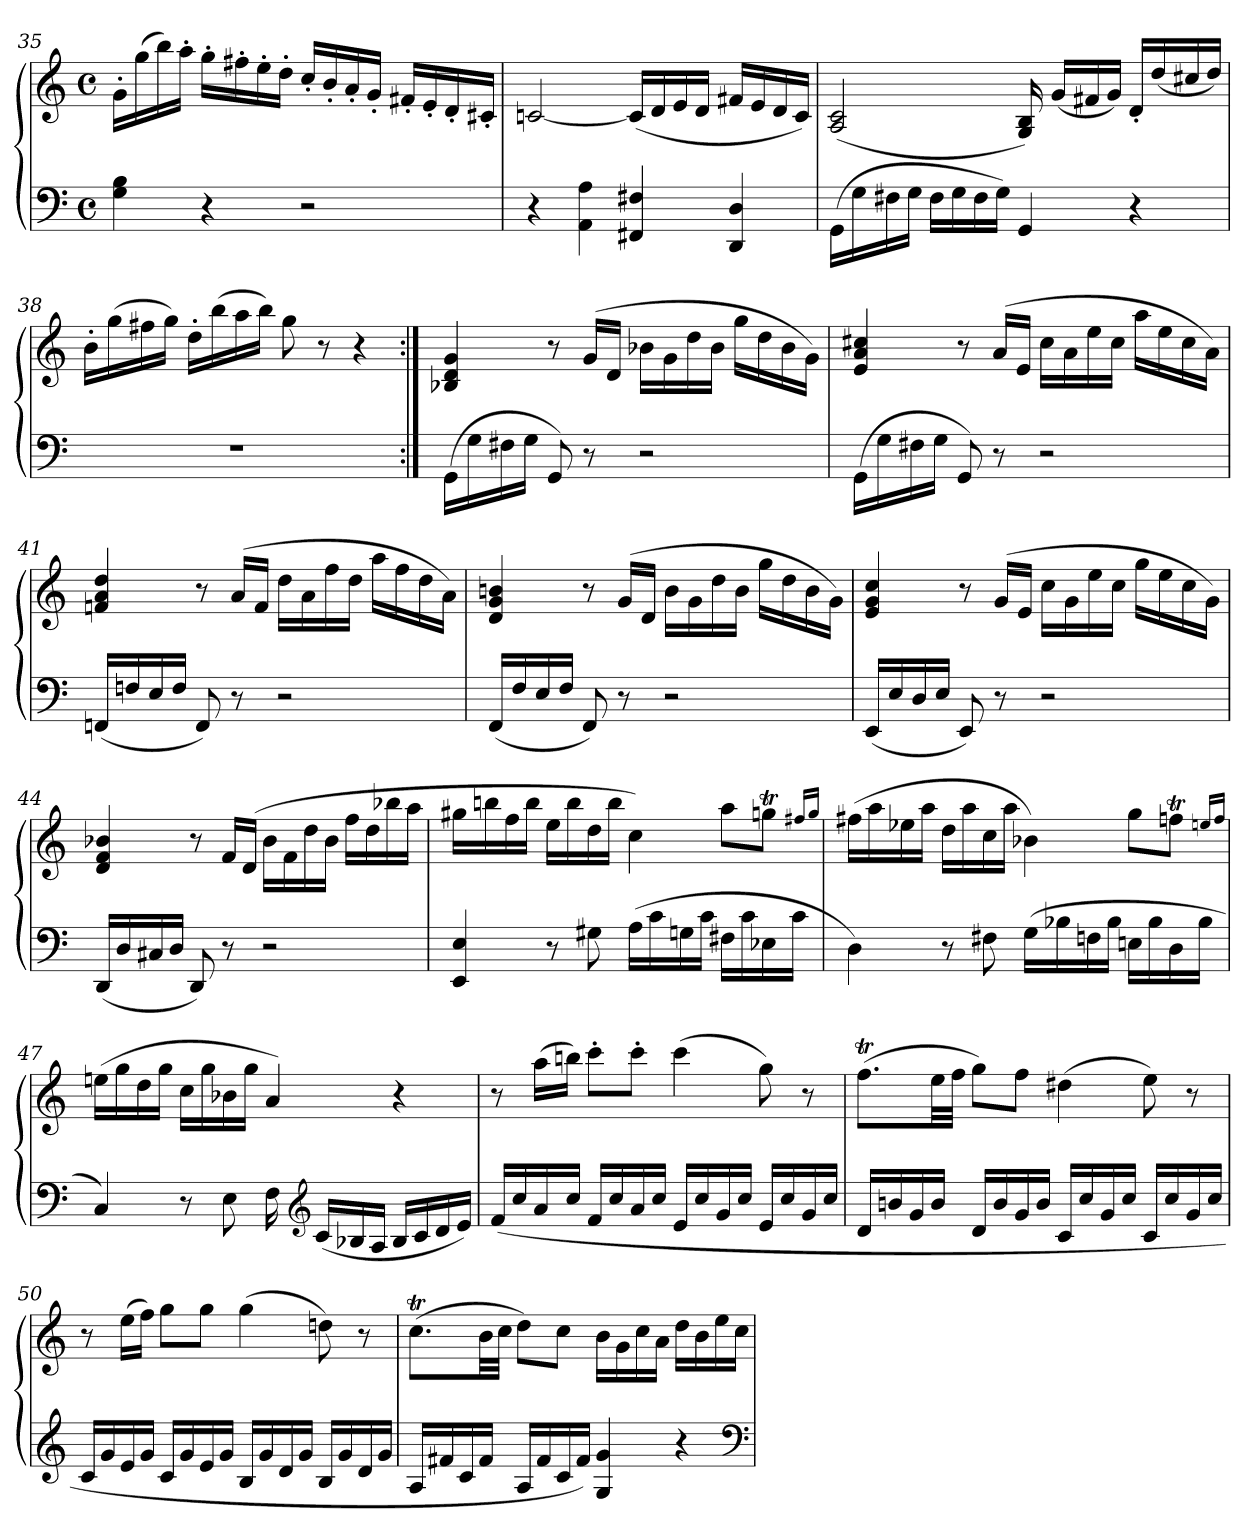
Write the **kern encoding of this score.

**kern	**kern
*part1	*part1
*staff2	*staff1
*clefF4	*clefG2
*k[]	*k[]
*C:	*C:
*M4/4	*M4/4
*met(c)	*met(c)
=35	=35
4G\ 4B\	16g'\LL
.	(16gg\
.	16bb\)
.	16aa'\JJ
4r	16gg'\LL
.	16ff#X'\
.	16ee'\
.	16dd'\JJ
2r	16cc'/LL
.	16b'/
.	16a'/
.	16g'/JJ
.	16f#X'/LL
.	16e'/
.	16d'/
.	16c#X'/JJ
=36	=36
4r	[2cn/
4AA\ 4A\	.
4FF#X/ 4F#X/	(16c/LL]
.	16d/
.	16e/
.	16d/JJ
4DD/ 4D/	16f#X/LL
.	16e/
.	16d/
.	16c/JJ)
=37	=37
(16GG\LL	(2A/ 2c/
16G\	.
16F#X\	.
16G\JJ	.
16F#\LL	.
16G\	.
16F#\	.
16G\JJ)	.
4GG/	16G/ 16B/)
.	(16g/LL
.	16f#X/
.	16g/JJ)
4r	16d'/LL
.	(16dd/
.	16cc#X/
.	16dd/JJ)
=38	=38
1r	16b'\LL
.	(16gg\
.	16ff#X\
.	16gg\JJ)
.	16dd'\LL
.	(16bb\
.	16aa\
.	16bb\JJ)
.	8gg\
.	8r
.	4r
=39:|!	=39:|!
(16GG\LL	4B-X/ 4d/ 4g/
16G\	.
16F#X\	.
16G\JJ	.
8GG/)	8r
8r	(16g/LL
.	16d/JJ
2r	16b-X\LL
.	16g\
.	16dd\
.	16b-\JJ
.	16gg\LL
.	16dd\
.	16b-\
.	16g\JJ)
=40	=40
(16GG\LL	4e/ 4a/ 4cc#X/
16G\	.
16F#X\	.
16G\JJ	.
8GG/)	8r
8r	(16a/LL
.	16e/JJ
2r	16cc#\LL
.	16a\
.	16ee\
.	16cc#\JJ
.	16aa\LL
.	16ee\
.	16cc#\
.	16a\JJ)
=41	=41
(16FFn/LL	4fn/ 4a/ 4dd/
16Fn/	.
16E/	.
16F/JJ	.
8FF/)	8r
8r	(16a/LL
.	16f/JJ
2r	16dd\LL
.	16a\
.	16ff\
.	16dd\JJ
.	16aa\LL
.	16ff\
.	16dd\
.	16a\JJ)
=42	=42
(16FF/LL	4d/ 4g/ 4bn/
16F/	.
16E/	.
16F/JJ	.
8FF/)	8r
8r	(16g/LL
.	16d/JJ
2r	16b\LL
.	16g\
.	16dd\
.	16b\JJ
.	16gg\LL
.	16dd\
.	16b\
.	16g\JJ)
=43	=43
(16EE/LL	4e/ 4g/ 4cc/
16E/	.
16D/	.
16E/JJ	.
8EE/)	8r
8r	(16g/LL
.	16e/JJ
2r	16cc\LL
.	16g\
.	16ee\
.	16cc\JJ
.	16gg\LL
.	16ee\
.	16cc\
.	16g\JJ)
=44	=44
(16DD/LL	4d/ 4f/ 4b-X/
16D/	.
16C#X/	.
16D/JJ	.
8DD/)	8r
8r	16f/LL
.	(16d/JJ
2r	16b-\LL
.	16f\
.	16dd\
.	16b-\JJ
.	16ff\LL
.	16dd\
.	16bb-X\
.	16aa\JJ
=45	=45
4EE/ 4E/	16gg#X\LL
.	16bbn\
.	16ff\
.	16bb\JJ
8r	16ee\LL
.	16bb\
8G#X\	16dd\
.	16bb\JJ
(16A\LL	4cc\)
16c\	.
16Gn\	.
16c\JJ	.
16F#X\LL	8aa\L
16c\	.
16E-X\	8ggnT\J
16c\JJ	.
.	16qff#X/LL
.	16qgg/JJ
=46	=46
4D\)	(16ff#X\LL
.	16aa\
.	16ee-X\
.	16aa\JJ
8r	16dd\LL
.	16aa\
8F#X\	16cc\
.	16aa\JJ
(16G\LL	4b-X\)
16B-X\	.
16Fn\	.
16B-\JJ	.
16En\LL	8gg\L
16B-\	.
16D\	8ffnT\J
16B-\JJ	.
.	16qeen/LL
.	16qff/JJ
=47	=47
4C/)	(16een\LL
.	16gg\
.	16dd\
.	16gg\JJ
8r	16cc\LL
.	16gg\
8E\	16b-X\
.	16gg\JJ
16F\	4a/)
*clefG2	*
(16c/LL	.
16B-X/	.
16A/JJ	.
16B-/LL	4r
16c/	.
16d/	.
16e/JJ)	.
=48	=48
(16f/LL	8r
16cc/	.
16a/	(16aa\LL
16cc/JJ	16bbn\JJ)
16f/LL	8ccc'\L
16cc/	.
16a/	8ccc'\J
16cc/JJ	.
16e/LL	(4ccc\
16cc/	.
16g/	.
16cc/JJ	.
16e/LL	8gg\)
16cc/	.
16g/	8r
16cc/JJ	.
=49	=49
16d/LL	(8.ffT\L
16bn/	.
16g/	.
16b/JJ	32ee\LL
.	32ff\JJJ
16d/LL	8gg\L)
16b/	.
16g/	8ff\J
16b/JJ	.
16c/LL	(4dd#X\
16cc/	.
16g/	.
16cc/JJ	.
16c/LL	8ee\)
16cc/	.
16g/	8r
16cc/JJ	.
=50	=50
16c/LL	8r
16g/	.
16e/	(16ee\LL
16g/JJ	16ff\JJ)
16c/LL	8gg\L
16g/	.
16e/	8gg\J
16g/JJ	.
16B/LL	(4gg\
16g/	.
16d/	.
16g/JJ	.
16B/LL	8ddn\)
16g/	.
16d/	8r
16g/JJ	.
=51	=51
16A/LL	(8.ccT\L
16f#X/	.
16c/	.
16f#/JJ	32b\LL
.	32cc\JJJ
16A/LL	8dd\L)
16f#/	.
16c/	8cc\J
16f#/JJ)	.
4G/ 4g/	16b\LL
.	16g\
.	16cc\
.	16a\JJ
4r	16dd\LL
.	16b\
.	16ee\
.	16cc\JJ
*clefF4	*
=	=
*-	*-
